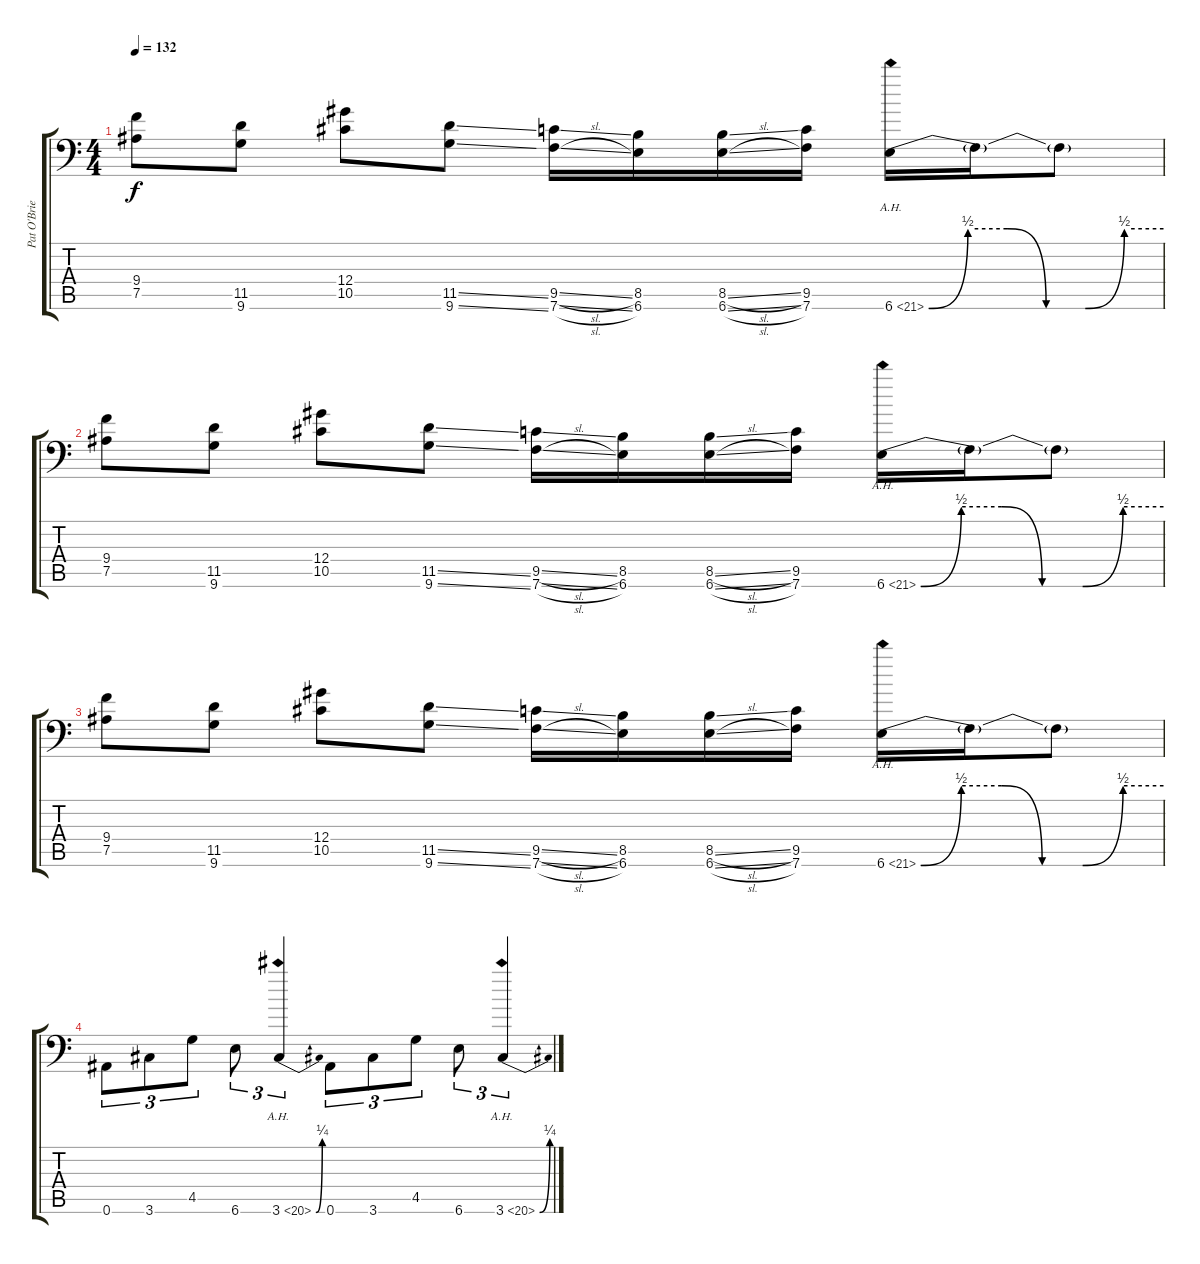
\track ("Pat O'Brien" "Pat O'Brie") {instrument distortionguitar}
\staff {score tabs}
\tuning (Bb3 F3 Db3 Ab2 Eb2 Bb1) {hide}
\ts (4 4)
\tempo 132
\clef f4
\ks c
(9.4 7.5).8{dy f} (11.5 9.6).8 (12.4 10.5).8 (11.5{ss} 9.6{ss}).8 (9.5{sl} 7.6{sl}).16 (8.5 6.6).16 (8.5{sl} 6.6{sl}).16 (9.5 7.6).16 6.6{be (custom 0 0 10 2 20 2 30 0 40 0 50 2 60 2) ah 15}.16 6.6{t}.16 6.6{t}.8 |
(9.4 7.5).8 (11.5 9.6).8 (12.4 10.5).8 (11.5{ss} 9.6{ss}).8 (9.5{sl} 7.6{sl}).16 (8.5 6.6).16 (8.5{sl} 6.6{sl}).16 (9.5 7.6).16 6.6{be (custom 0 0 10 2 20 2 30 0 40 0 50 2 60 2) ah 15}.16 6.6{t}.16 6.6{t}.8 |
(9.4 7.5).8 (11.5 9.6).8 (12.4 10.5).8 (11.5{ss} 9.6{ss}).8 (9.5{sl} 7.6{sl}).16 (8.5 6.6).16 (8.5{sl} 6.6{sl}).16 (9.5 7.6).16 6.6{be (custom 0 0 10 2 20 2 30 0 40 0 50 2 60 2) ah 15}.16 6.6{t}.16 6.6{t}.8 |
0.6.8{tu (3 2)} 3.6.8{tu (3 2)} 4.5.8{tu (3 2)} 6.6.8{tu (3 2)} 3.6{be (bend 0 0 60 1) ah 17}.4{tu (3 2)} 0.6.8{tu (3 2)} 3.6.8{tu (3 2)} 4.5.8{tu (3 2)} 6.6.8{tu (3 2)} 3.6{be (bend 0 0 60 1) ah 17}.4{tu (3 2)}
